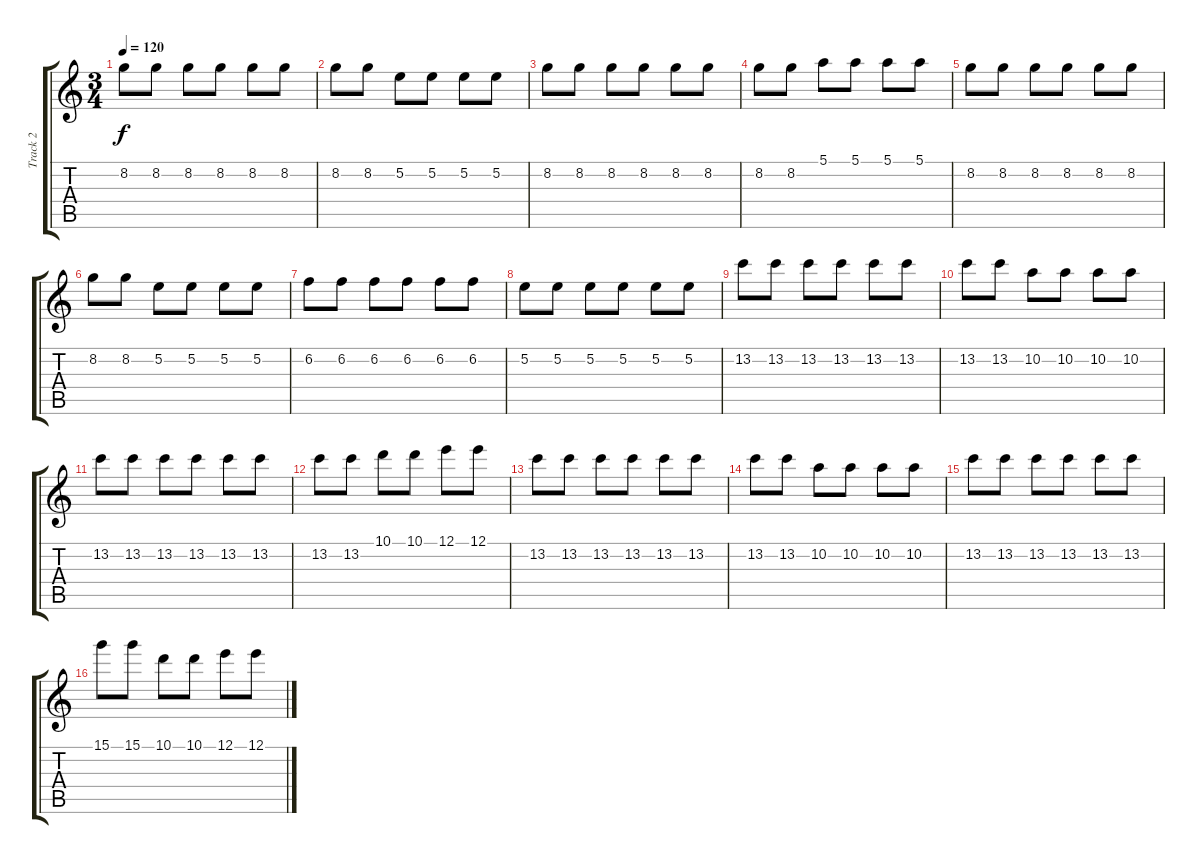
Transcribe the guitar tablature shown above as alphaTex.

\track ("Track 2" "Track 2") {instrument electricguitarjazz}
\staff {score tabs}
\tuning (E4 B3 G3 D3 A2 E2) {hide}
\ts (3 4)
\tempo 120
\clef g2
\ks c
8.2.8{dy f} 8.2.8 8.2.8 8.2.8 8.2.8 8.2.8 |
8.2.8 8.2.8 5.2.8 5.2.8 5.2.8 5.2.8 |
8.2.8 8.2.8 8.2.8 8.2.8 8.2.8 8.2.8 |
8.2.8 8.2.8 5.1.8 5.1.8 5.1.8 5.1.8 |
8.2.8 8.2.8 8.2.8 8.2.8 8.2.8 8.2.8 |
8.2.8 8.2.8 5.2.8 5.2.8 5.2.8 5.2.8 |
6.2.8 6.2.8 6.2.8 6.2.8 6.2.8 6.2.8 |
5.2.8 5.2.8 5.2.8 5.2.8 5.2.8 5.2.8 |
13.2.8 13.2.8 13.2.8 13.2.8 13.2.8 13.2.8 |
13.2.8 13.2.8 10.2.8 10.2.8 10.2.8 10.2.8 |
13.2.8 13.2.8 13.2.8 13.2.8 13.2.8 13.2.8 |
13.2.8 13.2.8 10.1.8 10.1.8 12.1.8 12.1.8 |
13.2.8 13.2.8 13.2.8 13.2.8 13.2.8 13.2.8 |
13.2.8 13.2.8 10.2.8 10.2.8 10.2.8 10.2.8 |
13.2.8 13.2.8 13.2.8 13.2.8 13.2.8 13.2.8 |
15.1.8 15.1.8 10.1.8 10.1.8 12.1.8 12.1.8
